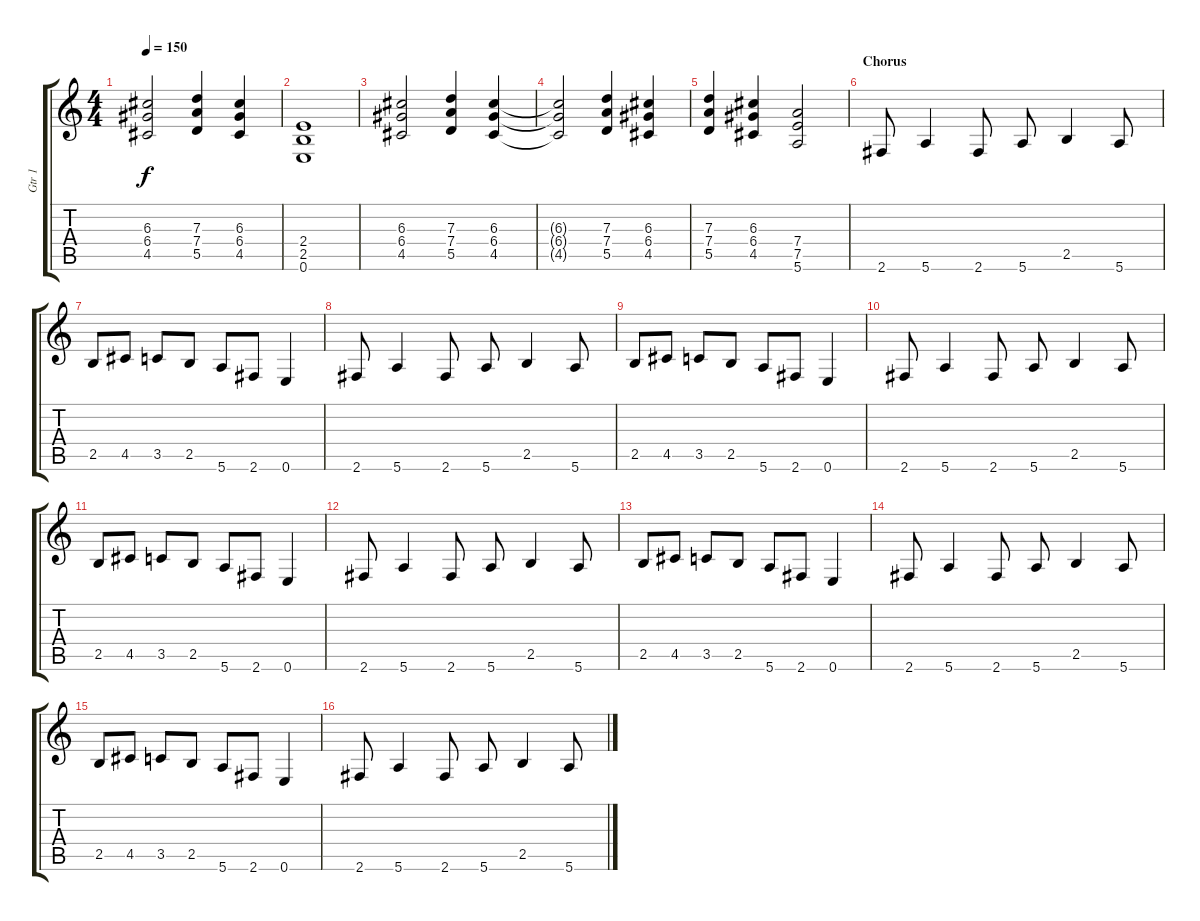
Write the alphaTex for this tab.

\track ("Gtr 1" "Gtr 1") {instrument overdrivenguitar}
\staff {score tabs}
\tuning (E4 B3 G3 D3 A2 E2) {hide}
\ts (4 4)
\tempo 150
\clef g2
\ks c
(6.3 6.4 4.5).2{dy f} (7.3 7.4 5.5).4 (6.3 6.4 4.5).4 |
(2.4 2.5 0.6).1 |
(6.3 6.4 4.5).2 (7.3 7.4 5.5).4 (6.3 6.4 4.5).4 |
(6.3{t} 6.4{t} 4.5{t}).2 (7.3 7.4 5.5).4 (6.3 6.4 4.5).4 |
(7.3 7.4 5.5).4 (6.3 6.4 4.5).4 (7.4 7.5 5.6).2 |
\section ("" "Chorus")
2.6.8 5.6.4 2.6.8 5.6.8 2.5.4 5.6.8 |
2.5.8 4.5.8 3.5.8 2.5.8 5.6.8 2.6.8 0.6.4 |
2.6.8 5.6.4 2.6.8 5.6.8 2.5.4 5.6.8 |
2.5.8 4.5.8 3.5.8 2.5.8 5.6.8 2.6.8 0.6.4 |
2.6.8 5.6.4 2.6.8 5.6.8 2.5.4 5.6.8 |
2.5.8 4.5.8 3.5.8 2.5.8 5.6.8 2.6.8 0.6.4 |
2.6.8 5.6.4 2.6.8 5.6.8 2.5.4 5.6.8 |
2.5.8 4.5.8 3.5.8 2.5.8 5.6.8 2.6.8 0.6.4 |
2.6.8 5.6.4 2.6.8 5.6.8 2.5.4 5.6.8 |
2.5.8 4.5.8 3.5.8 2.5.8 5.6.8 2.6.8 0.6.4 |
2.6.8 5.6.4 2.6.8 5.6.8 2.5.4 5.6.8
